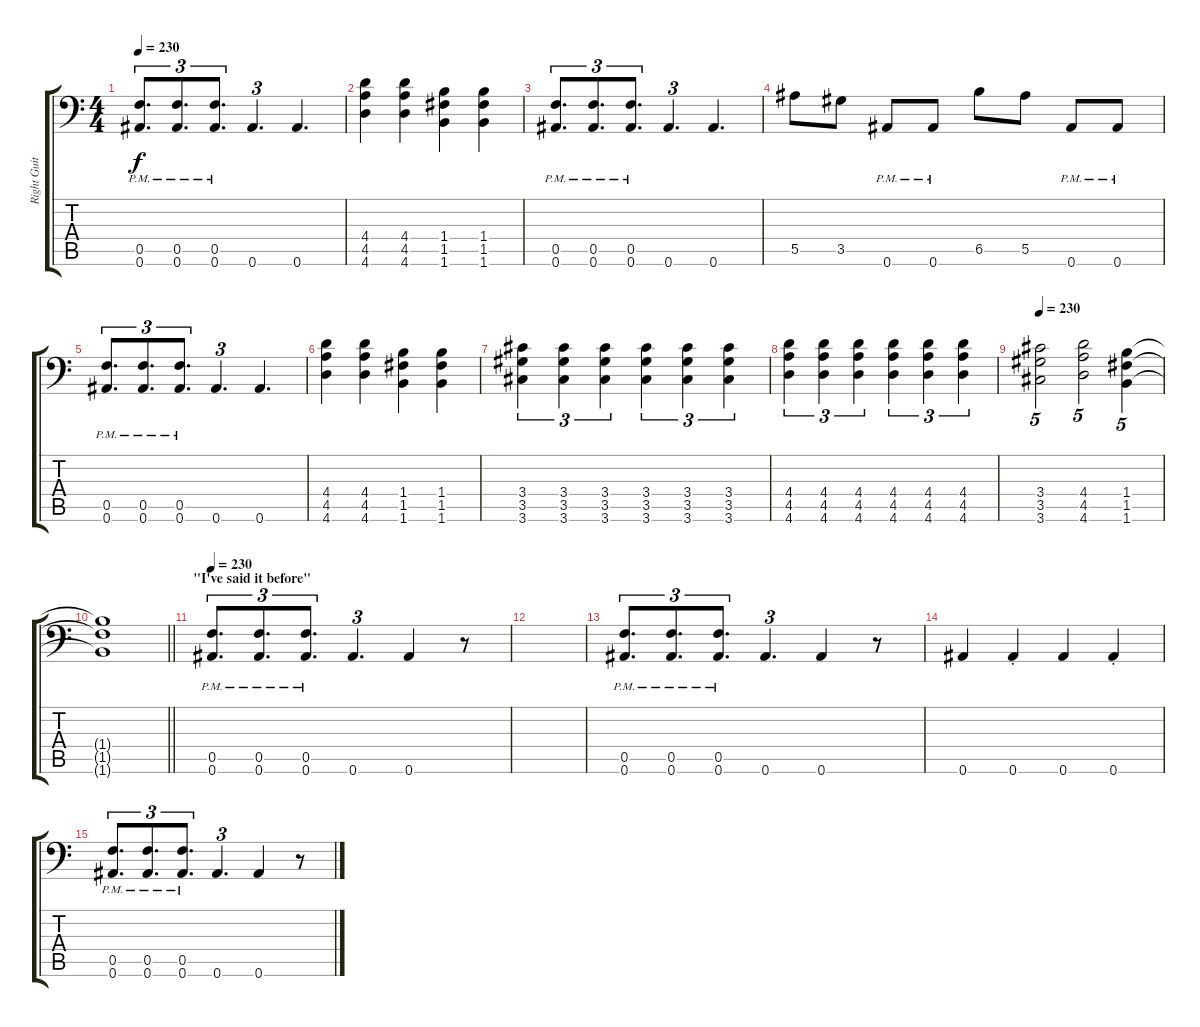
\track ("Right Guitar" "Right Guit") {instrument distortionguitar}
\staff {score tabs}
\tuning (C4 G3 Eb3 Bb2 F2 Bb1) {hide}
\ts (4 4)
\tempo 230
\clef f4
\ks c
(0.5{pm} 0.6{pm}).8{d tu (3 2) dy f} (0.5{pm} 0.6{pm}).8{d tu (3 2) beam merge} (0.5{pm} 0.6{pm}).8{d tu (3 2)} 0.6.4{d tu (3 2)} 0.6.4{d} |
(4.4 4.5 4.6).4 (4.4 4.5 4.6).4 (1.4 1.5 1.6).4 (1.4 1.5 1.6).4 |
(0.5{pm} 0.6{pm}).8{d tu (3 2)} (0.5{pm} 0.6{pm}).8{d tu (3 2) beam merge} (0.5{pm} 0.6{pm}).8{d tu (3 2)} 0.6.4{d tu (3 2)} 0.6.4{d} |
5.5.8 3.5.8 0.6{pm}.8 0.6{pm}.8 6.5.8 5.5.8 0.6{pm}.8 0.6{pm}.8 |
(0.5{pm} 0.6{pm}).8{d tu (3 2)} (0.5{pm} 0.6{pm}).8{d tu (3 2) beam merge} (0.5{pm} 0.6{pm}).8{d tu (3 2)} 0.6.4{d tu (3 2)} 0.6.4{d} |
(4.4 4.5 4.6).4 (4.4 4.5 4.6).4 (1.4 1.5 1.6).4 (1.4 1.5 1.6).4 |
(3.4 3.5 3.6).4{tu (3 2)} (3.4 3.5 3.6).4{tu (3 2)} (3.4 3.5 3.6).4{tu (3 2)} (3.4 3.5 3.6).4{tu (3 2)} (3.4 3.5 3.6).4{tu (3 2)} (3.4 3.5 3.6).4{tu (3 2)} |
(4.4 4.5 4.6).4{tu (3 2)} (4.4 4.5 4.6).4{tu (3 2)} (4.4 4.5 4.6).4{tu (3 2)} (4.4 4.5 4.6).4{tu (3 2)} (4.4 4.5 4.6).4{tu (3 2)} (4.4 4.5 4.6).4{tu (3 2)} |
\tempo 230
(3.4 3.5 3.6).2{tu (5 4)} (4.4 4.5 4.6).2{tu (5 4)} (1.4 1.5 1.6).4{tu (5 4)} |
\barLineRight lightlight
(1.4{t} 1.5{t} 1.6{t}).1 |
\section ("" "\"I've said it before\"")
\tempo 230
(0.5{pm} 0.6{pm}).8{d tu (3 2)} (0.5{pm} 0.6{pm}).8{d tu (3 2)} (0.5{pm} 0.6{pm}).8{d tu (3 2)} 0.6.4{d tu (3 2)} 0.6.4 r.8 |
|
(0.5{pm} 0.6{pm}).8{d tu (3 2)} (0.5{pm} 0.6{pm}).8{d tu (3 2)} (0.5{pm} 0.6{pm}).8{d tu (3 2)} 0.6.4{d tu (3 2)} 0.6.4 r.8 |
0.6.4 0.6{st}.4 0.6.4 0.6{st}.4 |
(0.5{pm} 0.6{pm}).8{d tu (3 2)} (0.5{pm} 0.6{pm}).8{d tu (3 2)} (0.5{pm} 0.6{pm}).8{d tu (3 2)} 0.6.4{d tu (3 2)} 0.6.4 r.8
